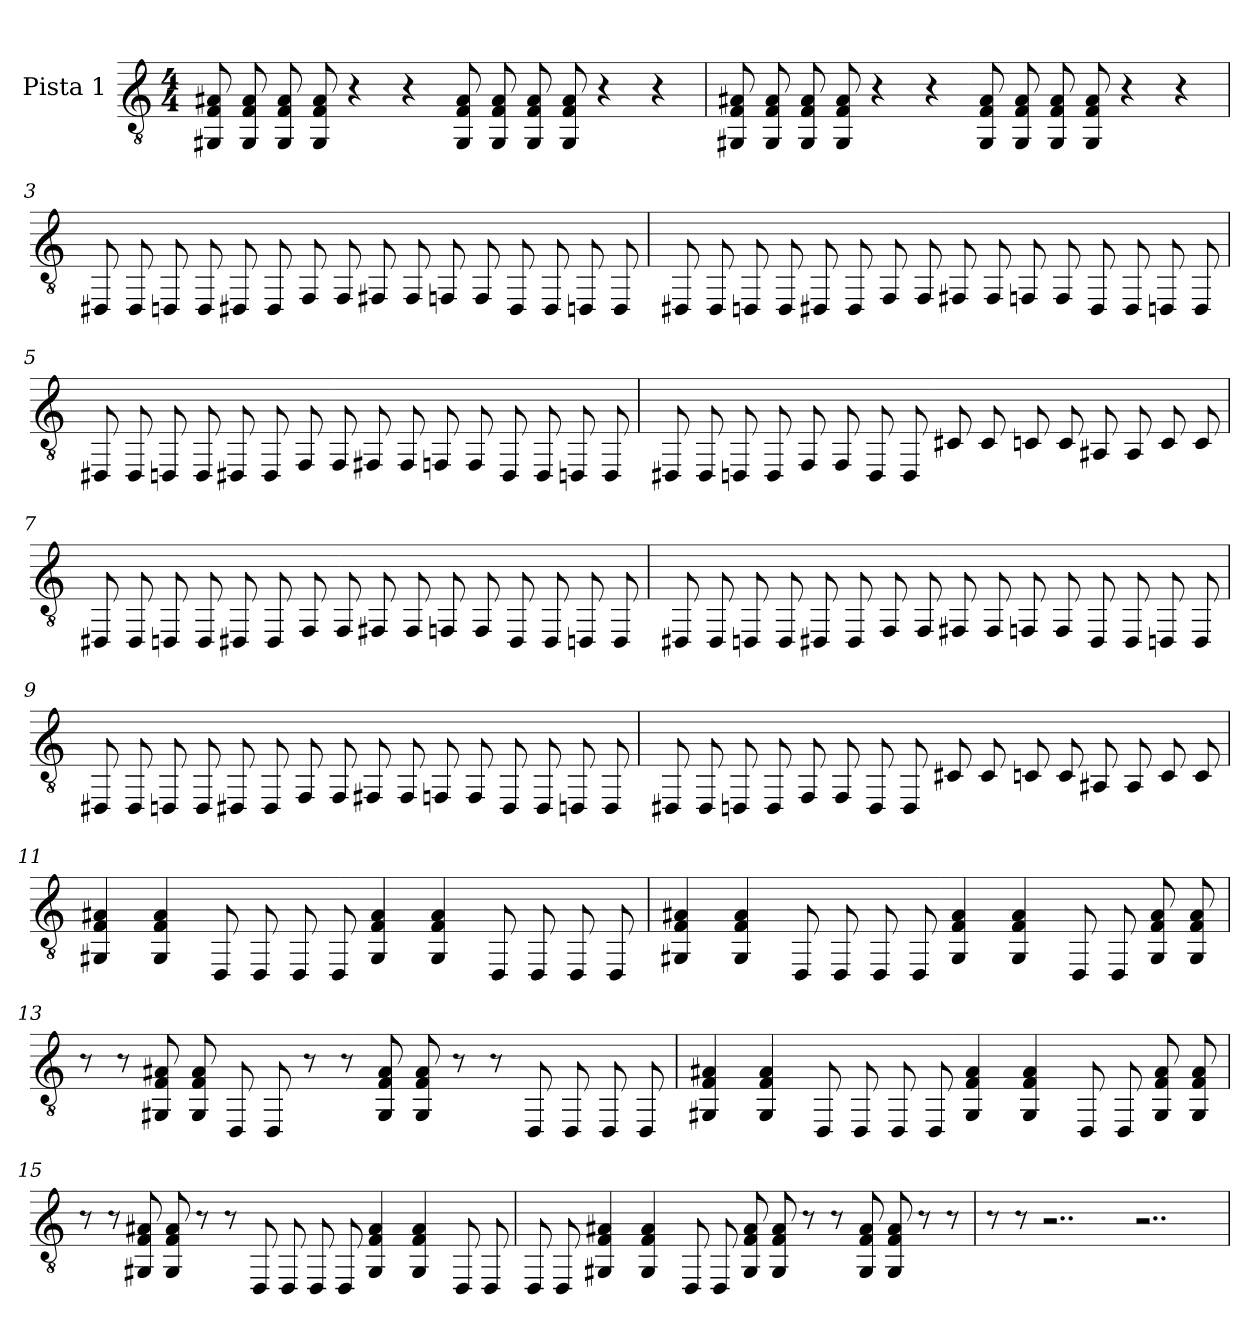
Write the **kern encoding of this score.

**kern
*part1
*staff1
*I"Pista 1
*stria6
*clefGv2
*k[]
*M4/4
*MM250
=1
8A# 8F 8GG#
8A# 8F 8GG#
8A# 8F 8GG#
8A# 8F 8GG#
4r
4r
8A# 8F 8GG#
8A# 8F 8GG#
8A# 8F 8GG#
8A# 8F 8GG#
4r
4r
=2
8A# 8F 8GG#
8A# 8F 8GG#
8A# 8F 8GG#
8A# 8F 8GG#
4r
4r
8A# 8F 8GG#
8A# 8F 8GG#
8A# 8F 8GG#
8A# 8F 8GG#
4r
4r
=3
8DD#
8DD#
8DD
8DD
8DD#
8DD#
8FF
8FF
8FF#
8FF#
8FF
8FF
8DD#
8DD#
8DD
8DD
=4
8DD#
8DD#
8DD
8DD
8DD#
8DD#
8FF
8FF
8FF#
8FF#
8FF
8FF
8DD#
8DD#
8DD
8DD
=5
8DD#
8DD#
8DD
8DD
8DD#
8DD#
8FF
8FF
8FF#
8FF#
8FF
8FF
8DD#
8DD#
8DD
8DD
=6
8DD#
8DD#
8DD
8DD
8FF
8FF
8DD
8DD
8C#
8C#
8C
8C
8AA#
8AA#
8C
8C
=7
8DD#
8DD#
8DD
8DD
8DD#
8DD#
8FF
8FF
8FF#
8FF#
8FF
8FF
8DD#
8DD#
8DD
8DD
=8
8DD#
8DD#
8DD
8DD
8DD#
8DD#
8FF
8FF
8FF#
8FF#
8FF
8FF
8DD#
8DD#
8DD
8DD
=9
8DD#
8DD#
8DD
8DD
8DD#
8DD#
8FF
8FF
8FF#
8FF#
8FF
8FF
8DD#
8DD#
8DD
8DD
=10
8DD#
8DD#
8DD
8DD
8FF
8FF
8DD
8DD
8C#
8C#
8C
8C
8AA#
8AA#
8C
8C
=11
4A# 4F 4GG#
4A# 4F 4GG#
8DD
8DD
8DD
8DD
4A# 4F 4GG#
4A# 4F 4GG#
8DD
8DD
8DD
8DD
=12
4A# 4F 4GG#
4A# 4F 4GG#
8DD
8DD
8DD
8DD
4A# 4F 4GG#
4A# 4F 4GG#
8DD
8DD
8A# 8F 8GG#
8A# 8F 8GG#
=13
8r
8r
8A# 8F 8GG#
8A# 8F 8GG#
8DD
8DD
8r
8r
8A# 8F 8GG#
8A# 8F 8GG#
8r
8r
8DD
8DD
8DD
8DD
=14
4A# 4F 4GG#
4A# 4F 4GG#
8DD
8DD
8DD
8DD
4A# 4F 4GG#
4A# 4F 4GG#
8DD
8DD
8A# 8F 8GG#
8A# 8F 8GG#
=15
8r
8r
8A# 8F 8GG#
8A# 8F 8GG#
8r
8r
8DD
8DD
8DD
8DD
4A# 4F 4GG#
4A# 4F 4GG#
8DD
8DD
=16
8DD
8DD
4A# 4F 4GG#
4A# 4F 4GG#
8DD
8DD
8A# 8F 8GG#
8A# 8F 8GG#
8r
8r
8A# 8F 8GG#
8A# 8F 8GG#
8r
8r
=17
8r
8r
2..r
2..r
=
*-
